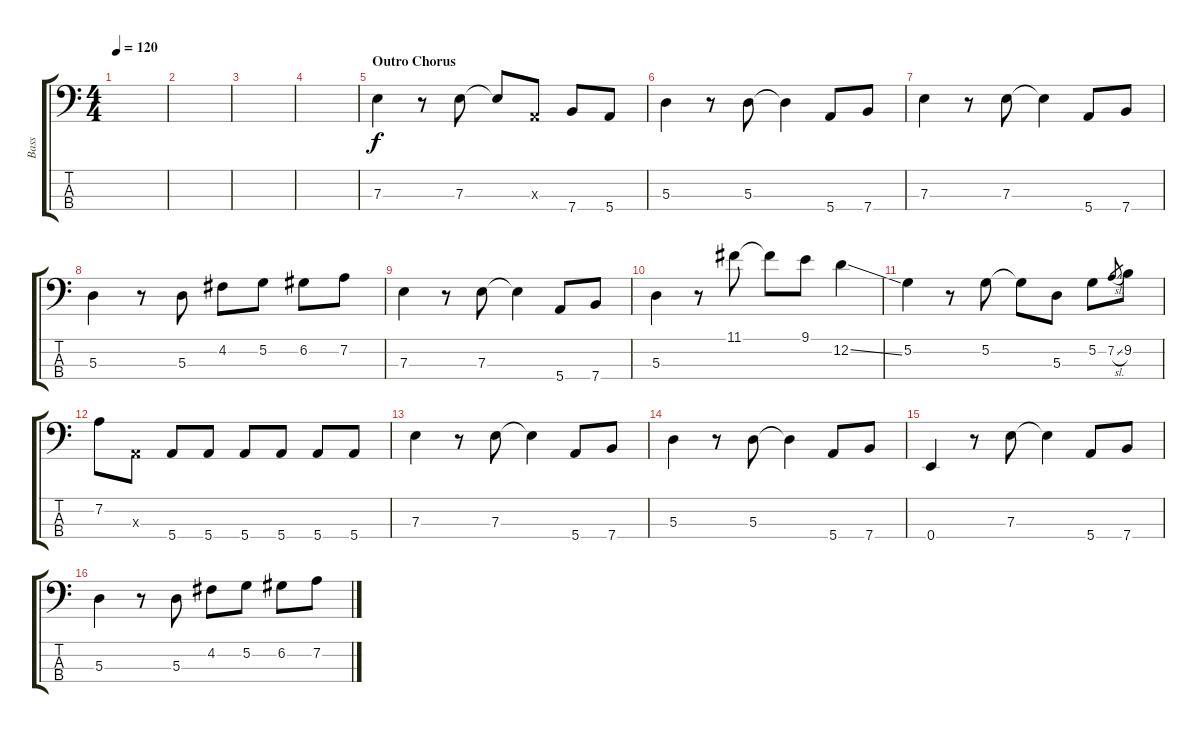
\track ("Bass" "Bass") {instrument electricbassfinger}
\staff {score tabs}
\tuning (G2 D2 A1 E1) {hide}
\ts (4 4)
\tempo 120
\clef f4
\ks c
|
|
|
|
\section ("" "Outro Chorus")
7.3.4 r.8 7.3.8 7.3{t}.8 0.3{x}.8 7.4.8 5.4.8 |
5.3.4 r.8 5.3.8 5.3{t}.4 5.4.8 7.4.8 |
7.3.4 r.8 7.3.8 7.3{t}.4 5.4.8 7.4.8 |
5.3.4 r.8 5.3.8 4.2.8 5.2.8 6.2.8 7.2.8 |
7.3.4 r.8 7.3.8 7.3{t}.4 5.4.8 7.4.8 |
5.3.4 r.8 11.1.8 11.1{t}.8 9.1.8 12.2{ss}.4 |
5.2.4 r.8 5.2.8 5.2{t}.8 5.3.8 5.2.8 7.2{sl}.8{gr} 9.2.8 |
7.2.8 0.3{x}.8 5.4.8 5.4.8 5.4.8 5.4.8 5.4.8 5.4.8 |
7.3.4 r.8 7.3.8 7.3{t}.4 5.4.8 7.4.8 |
5.3.4 r.8 5.3.8 5.3{t}.4 5.4.8 7.4.8 |
0.4.4 r.8 7.3.8 7.3{t}.4 5.4.8 7.4.8 |
5.3.4 r.8 5.3.8 4.2.8 5.2.8 6.2.8 7.2.8
